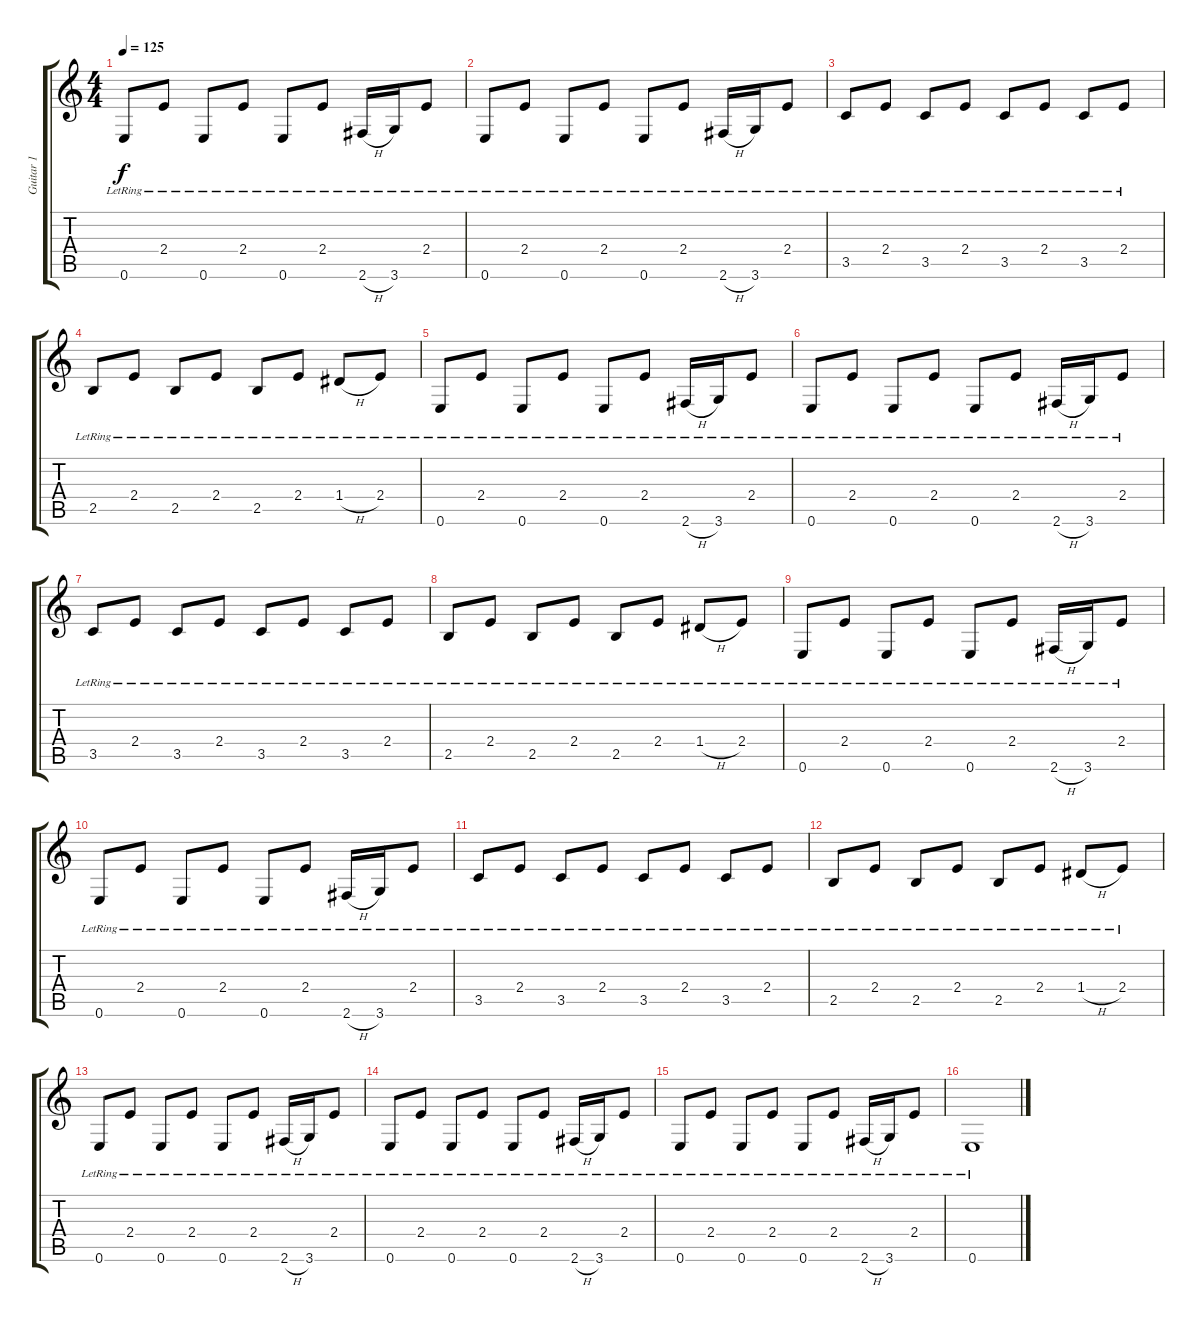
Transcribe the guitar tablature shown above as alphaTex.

\track ("Guitar 1" "Guitar 1") {instrument acousticguitarnylon}
\staff {score tabs}
\tuning (E4 B3 G3 D3 A2 E2) {hide}
\ts (4 4)
\tempo 125
\clef g2
\ks c
0.6{lr}.8{dy f} 2.4{lr}.8 0.6{lr}.8 2.4{lr}.8 0.6{lr}.8 2.4{lr}.8 2.6{h lr}.16 3.6{lr}.16 2.4{lr}.8 |
0.6{lr}.8 2.4{lr}.8 0.6{lr}.8 2.4{lr}.8 0.6{lr}.8 2.4{lr}.8 2.6{h lr}.16 3.6{lr}.16 2.4{lr}.8 |
3.5{lr}.8 2.4{lr}.8 3.5{lr}.8 2.4{lr}.8 3.5{lr}.8 2.4{lr}.8 3.5{lr}.8 2.4{lr}.8 |
2.5{lr}.8 2.4{lr}.8 2.5{lr}.8 2.4{lr}.8 2.5{lr}.8 2.4{lr}.8 1.4{h lr}.8 2.4{lr}.8 |
0.6{lr}.8 2.4{lr}.8 0.6{lr}.8 2.4{lr}.8 0.6{lr}.8 2.4{lr}.8 2.6{h lr}.16 3.6{lr}.16 2.4{lr}.8 |
0.6{lr}.8 2.4{lr}.8 0.6{lr}.8 2.4{lr}.8 0.6{lr}.8 2.4{lr}.8 2.6{h lr}.16 3.6{lr}.16 2.4{lr}.8 |
3.5{lr}.8 2.4{lr}.8 3.5{lr}.8 2.4{lr}.8 3.5{lr}.8 2.4{lr}.8 3.5{lr}.8 2.4{lr}.8 |
2.5{lr}.8 2.4{lr}.8 2.5{lr}.8 2.4{lr}.8 2.5{lr}.8 2.4{lr}.8 1.4{h lr}.8 2.4{lr}.8 |
0.6{lr}.8 2.4{lr}.8 0.6{lr}.8 2.4{lr}.8 0.6{lr}.8 2.4{lr}.8 2.6{h lr}.16 3.6{lr}.16 2.4{lr}.8 |
0.6{lr}.8 2.4{lr}.8 0.6{lr}.8 2.4{lr}.8 0.6{lr}.8 2.4{lr}.8 2.6{h lr}.16 3.6{lr}.16 2.4{lr}.8 |
3.5{lr}.8 2.4{lr}.8 3.5{lr}.8 2.4{lr}.8 3.5{lr}.8 2.4{lr}.8 3.5{lr}.8 2.4{lr}.8 |
2.5{lr}.8 2.4{lr}.8 2.5{lr}.8 2.4{lr}.8 2.5{lr}.8 2.4{lr}.8 1.4{h lr}.8 2.4{lr}.8 |
0.6{lr}.8 2.4{lr}.8 0.6{lr}.8 2.4{lr}.8 0.6{lr}.8 2.4{lr}.8 2.6{h lr}.16 3.6{lr}.16 2.4{lr}.8 |
0.6{lr}.8 2.4{lr}.8 0.6{lr}.8 2.4{lr}.8 0.6{lr}.8 2.4{lr}.8 2.6{h lr}.16 3.6{lr}.16 2.4{lr}.8 |
0.6{lr}.8 2.4{lr}.8 0.6{lr}.8 2.4{lr}.8 0.6{lr}.8 2.4{lr}.8 2.6{h lr}.16 3.6{lr}.16 2.4{lr}.8 |
0.6{lr}.1
